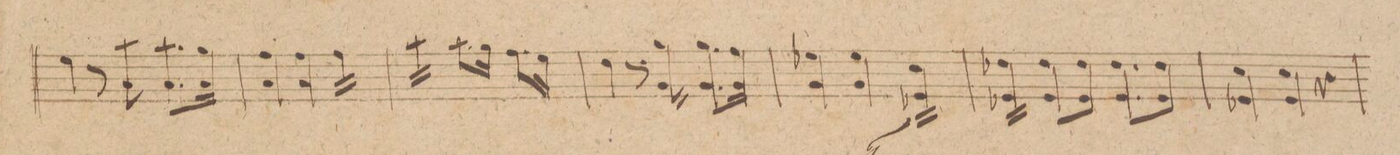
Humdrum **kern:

**kern	**dynam
*I"Violino 1mo	*
*clefG2	*
*k[]	*
*met(c|)	*
*M3/4	*
4ee\	.
8r	.
8aa 8a\	.
8.aaL 8.a\	.
16ggJk 16a\	.
=93	=93
4ff 4a\	.
4ff 4a\	.
*tremolo	*
16ff\LL	.
16ff\	.
16ff\	.
16ff\JJ	.
=94	=94
16aa\LL	.
16aa\	.
16aa\	.
16aa\JJ	.
*Xtremolo	*
8.aa\L	.
16gg\Jk	.
8.ff\L	.
16ee\Jk	.
=95	=95
4dd\	.
8.r	.
16gg 16g\	.
8.ggL 8.g\	.
16ffJk 16g\	.
=96	=96
4ee-X 4g\	.
4ee- 4g\	.
*tremolo	*
16cc 16e-X\LL	.
16cc 16e-X\	.
16cc 16e-X\	.
16cc 16e-X\JJ	.
=97	=97
16dd-X 16e-X\LL	.
16dd-X 16e-X\	.
16dd-X 16e-X\	.
16dd-X 16e-X\JJ	.
*Xtremolo	*
8dd-L 8e-\	.
8dd-J 8e-\	.
8.dd-L 8.e-\	.
16dd-Jk 16e-\	.
=98	=98
4cc 4e-X\	.
4cc 4e-\	.
4r	.
=99	=99
*-	*-
